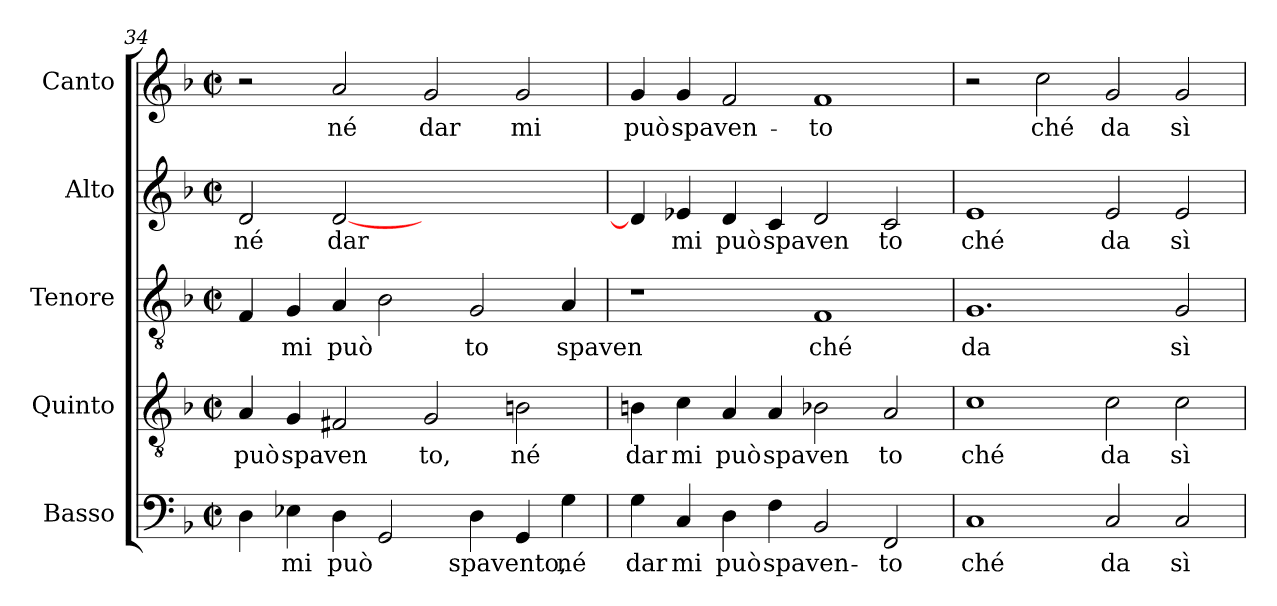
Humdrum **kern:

**kern	**text	**kern	**text	**kern	**text	**kern	**text	**kern	**text
*part5	*part5	*part4	*part4	*part3	*part3	*part2	*part2	*part1	*part1
*staff5	*staff5	*staff4	*staff4	*staff3	*staff3	*staff2	*staff2	*staff1	*staff1
*I"Basso	*	*I"Quinto	*	*I"Tenore	*	*I"Alto	*	*I"Canto	*
!!LO:PB:g=z
*clefF4	*	*clefGv2	*	*clefGv2	*	*clefG2	*	*clefG2	*
*k[b-]	*	*k[b-]	*	*k[b-]	*	*k[b-]	*	*k[b-]	*
*F:	*	*F:	*	*F:	*	*F:	*	*F:	*
*M2/2	*	*M2/2	*	*M2/2	*	*M2/2	*	*M2/2	*
*met(c|)	*	*met(c|)	*	*met(c|)	*	*met(c|)	*	*met(c|)	*
=34	=34	=34	=34	=34	=34	=34	=34	=34	=34
!	!	!	!LO:LY:b:cj	!	!	!	!LO:LY:b:cj	!	!
4D\	.	4A/	può	4F/	.	2d/	né	2r	.
!	!LO:LY:b:cj	!	!LO:LY:b	!	!LO:LY:b:cj	!	!	!	!
4E-X\	mi	4G/	spaven	4G/	mi	.	.	.	.
!	!LO:LY:b:cj	!	!	!	!LO:LY:b:cj	!	!LO:LY:b	!	!LO:LY:b:cj
4D\	può	2F#X/	.	4A/	può	[<2d/	dar	2a/	né
2GG/	.	.	.	2B-\	.	.	.	.	.
!	!	!	!LO:LY:b:cj	!	!	!	!	!	!LO:LY:b:cj
.	.	2G/	to,	.	.	1ryy	.	2g/	dar
!	!LO:LY:b	!	!	!	!LO:LY:b:cj	!	!	!	!
4D\	spavento,	.	.	2G/	to	.	.	.	.
!	!	!	!LO:LY:b:cj	!	!	!	!	!	!LO:LY:b:cj
4GG/	.	2Bn\	né	.	.	.	.	2g/	mi
!	!LO:LY:b:cj	!	!	!	!LO:LY:b	!	!	!	!
4G\	né	.	.	4A/	spaven	.	.	.	.
=35	=35	=35	=35	=35	=35	=35	=35	=35	=35
!	!LO:LY:b:cj	!	!LO:LY:b:cj	!	!	!	!	!	!LO:LY:b:cj
4G\	dar	4Bn\	dar	1r	.	4d/]	.	4g/	può
!	!LO:LY:b:cj	!	!LO:LY:b:cj	!	!	!	!LO:LY:b:cj	!	!LO:LY:b
4C/	mi	4c\	mi	.	.	4e-X/	mi	4g/	spaven-
!	!LO:LY:b:cj	!	!LO:LY:b:cj	!	!	!	!LO:LY:b:cj	!	!
4D\	può	4A/	può	.	.	4d/	può	2f/	.
!	!LO:LY:b	!	!LO:LY:b	!	!	!	!LO:LY:b	!	!
4F\	spaven-	4A/	spaven	.	.	4c/	spaven	.	.
!	!	!	!	!	!LO:LY:b:cj	!	!	!	!LO:LY:b:cj
2BB-/	.	2B-X\	.	1F	ché	2d/	.	1f	-to
!	!LO:LY:b:cj	!	!LO:LY:b:cj	!	!	!	!LO:LY:b:cj	!	!
2FF/	-to	2A/	to	.	.	2c/	to	.	.
=36	=36	=36	=36	=36	=36	=36	=36	=36	=36
!	!LO:LY:b:cj	!	!LO:LY:b:cj	!	!LO:LY:b:cj	!	!LO:LY:b:cj	!	!
1C	ché	1c	ché	1.G	da	1e	ché	2r	.
!	!	!	!	!	!	!	!	!	!LO:LY:b:cj
.	.	.	.	.	.	.	.	2cc\	ché
!	!LO:LY:b:cj	!	!LO:LY:b:cj	!	!	!	!LO:LY:b:cj	!	!LO:LY:b:cj
2C/	da	2c\	da	.	.	2e/	da	2g/	da
!	!LO:LY:b:cj	!	!LO:LY:b:cj	!	!LO:LY:b:cj	!	!LO:LY:b:cj	!	!LO:LY:b:cj
2C/	sì	2c\	sì	2G/	sì	2e/	sì	2g/	sì
=	=	=	=	=	=	=	=	=	=
*-	*-	*-	*-	*-	*-	*-	*-	*-	*-
